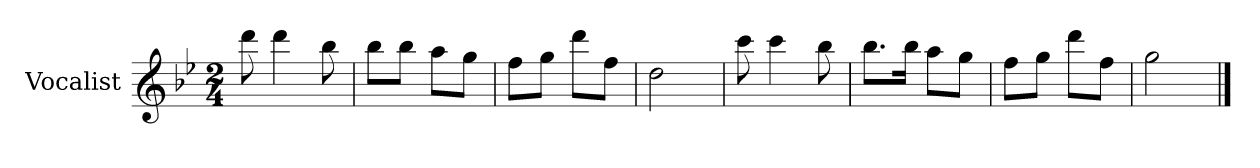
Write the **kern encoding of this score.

**kern
*part1
*staff1
*I"Vocalist
*k[b-e-]
*B-:
*M2/4
=
8ddd
4ddd
8bb-
=1
8bb-L
8bb-J
8aaL
8ggJ
=2
8ffL
8ggJ
8dddL
8ffJ
=3
2dd
=4
8ccc
4ccc
8bb-
=5
8.bb-L
16bb-Jk
8aaL
8ggJ
=6
8ffL
8ggJ
8dddL
8ffJ
=7
2gg
==
*-
